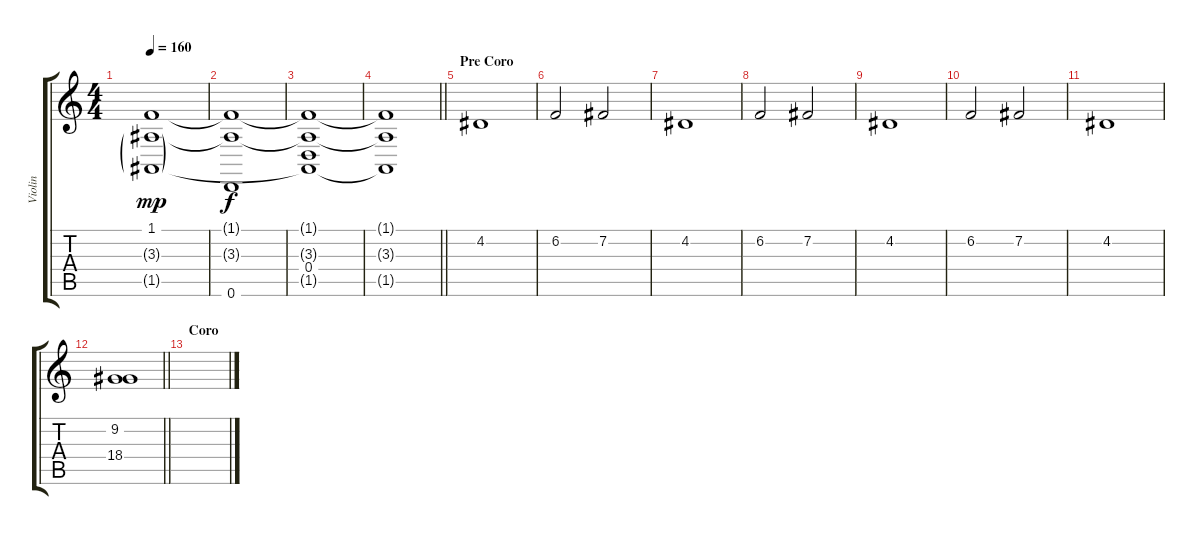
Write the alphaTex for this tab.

\track ("Violin" "Violin") {instrument synthstrings1}
\staff {score tabs}
\tuning (E4 B3 G3 D3 A2 D2) {hide}
\ts (4 4)
\tempo 160
\clef g2
\ks c
(1.1 3.3{g} 1.5{g}).1{dy mp} |
(1.1{t} 3.3{t} 0.6).1{dy f} |
(1.1{t} 3.3{t} 0.4 1.5{t}).1 |
\barLineRight lightlight
(1.1{t} 3.3{t} 1.5{t}).1 |
\section ("" "Pre Coro")
4.2.1 |
6.2.2 7.2.2 |
4.2.1 |
6.2.2 7.2.2 |
4.2.1 |
6.2.2 7.2.2 |
4.2.1 |
\barLineRight lightlight
(9.2 18.4).1 |
\section ("" "Coro")
